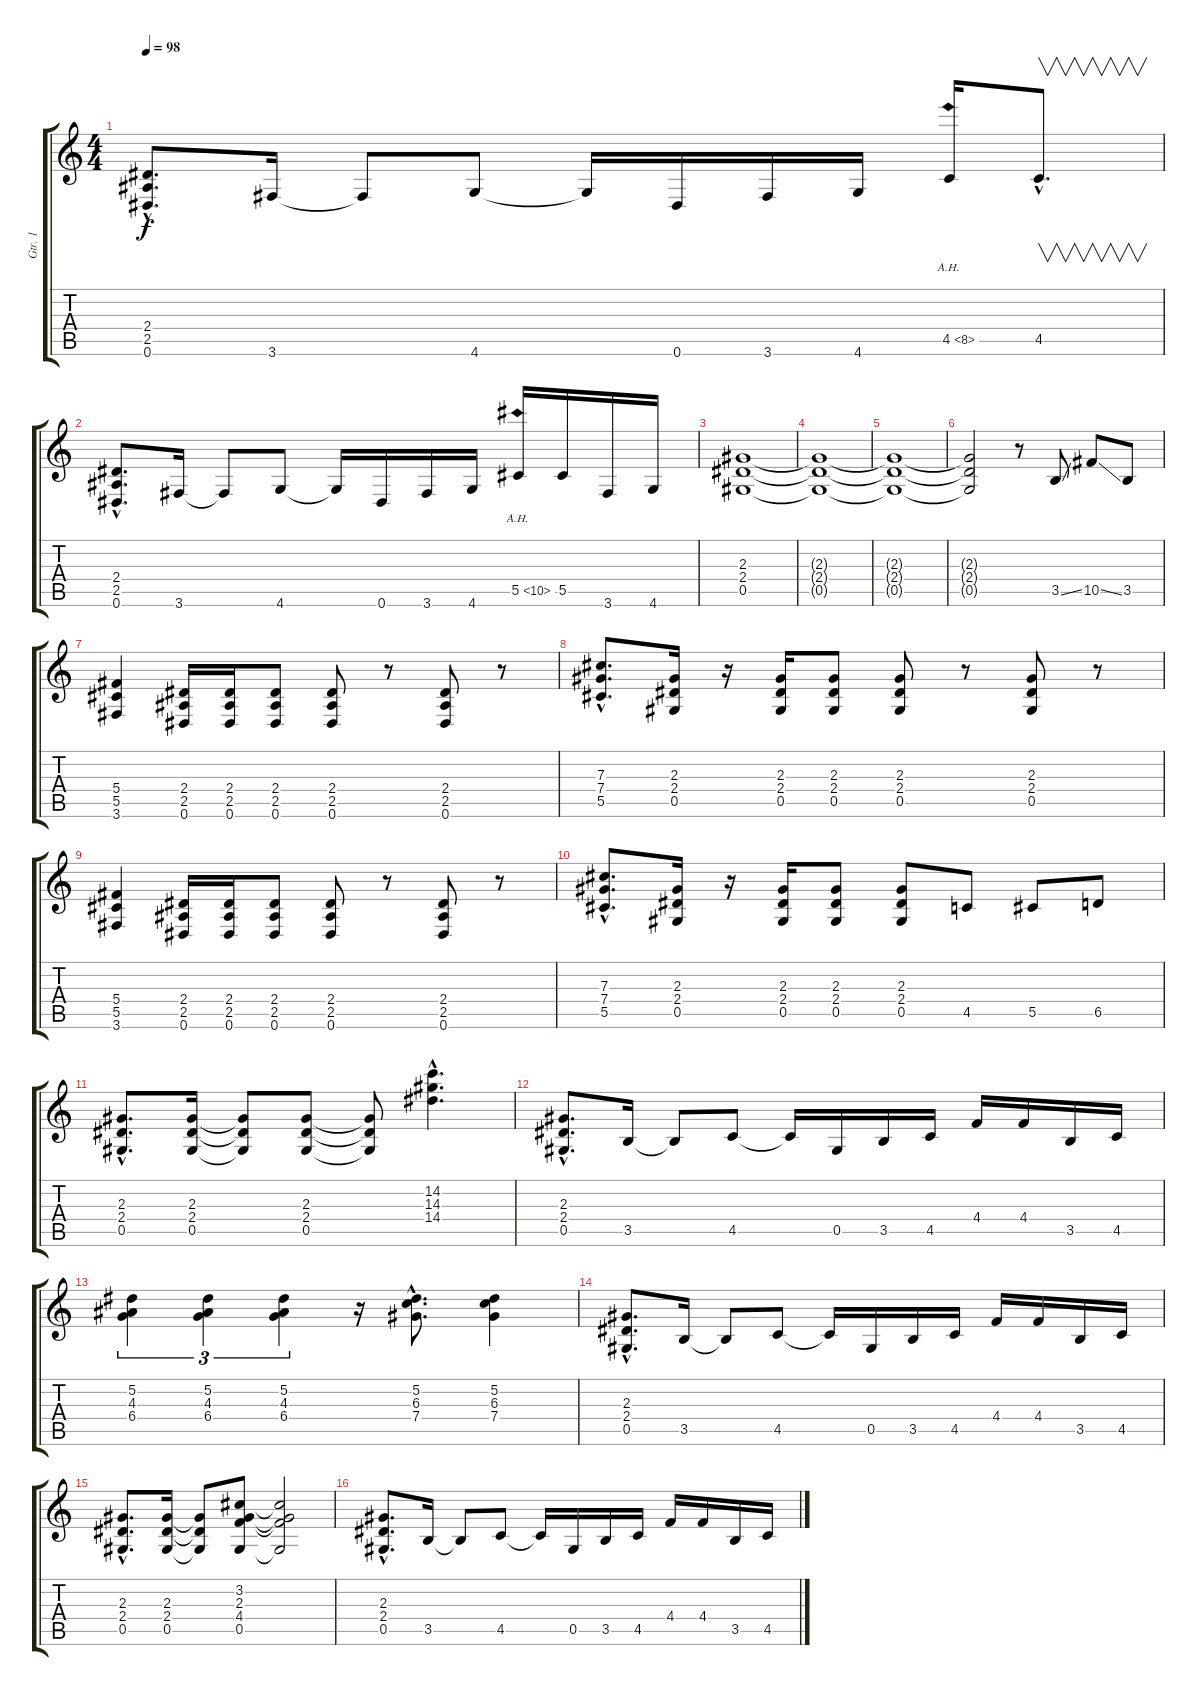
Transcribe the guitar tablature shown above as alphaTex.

\track ("Gtr. 1" "Gtr. 1") {instrument distortionguitar}
\staff {score tabs}
\tuning (Eb4 Bb3 Gb3 Db3 Ab2 Eb2) {hide}
\ts (4 4)
\tempo 98
\clef g2
\ks c
(2.4{hac} 2.5{hac} 0.6{hac}).8{d dy f} 3.6.16 3.6{t}.8 4.6.8 4.6{t}.16 0.6.16 3.6.16 4.6.16 4.5{ah 4}.16 4.5{hac}.8{v d} |
(2.4{hac} 2.5{hac} 0.6{hac}).8{d} 3.6.16 3.6{t}.8 4.6.8 4.6{t}.16 0.6.16 3.6.16 4.6.16 5.5{ah 5}.16 5.5.16 3.6.16 4.6.16 |
(2.3 2.4 0.5).1 |
(2.3{t} 2.4{t} 0.5{t}).1 |
(2.3{t} 2.4{t} 0.5{t}).1 |
(2.3{t} 2.4{t} 0.5{t}).2 r.8 3.5{ss}.8 10.5{ss}.8 3.5.8 |
(5.4 5.5 3.6).4 (2.4 2.5 0.6).16 (2.4 2.5 0.6).16 (2.4 2.5 0.6).8 (2.4 2.5 0.6).8 r.8 (2.4 2.5 0.6).8 r.8 |
(7.3{hac} 7.4{hac} 5.5{hac}).8{d} (2.3 2.4 0.5).16 r.16 (2.3 2.4 0.5).16 (2.3 2.4 0.5).8 (2.3 2.4 0.5).8 r.8 (2.3 2.4 0.5).8 r.8 |
(5.4 5.5 3.6).4 (2.4 2.5 0.6).16 (2.4 2.5 0.6).16 (2.4 2.5 0.6).8 (2.4 2.5 0.6).8 r.8 (2.4 2.5 0.6).8 r.8 |
(7.3{hac} 7.4{hac} 5.5{hac}).8{d} (2.3 2.4 0.5).16 r.16 (2.3 2.4 0.5).16 (2.3 2.4 0.5).8 (2.3 2.4 0.5).8 4.5.8 5.5.8 6.5.8 |
(2.3{hac} 2.4{hac} 0.5{hac}).8{d} (2.3 2.4 0.5).16 (2.3{t} 2.4{t} 0.5{t}).8 (2.3 2.4 0.5).8 (2.3{t} 2.4{t} 0.5{t}).8 (14.2{hac} 14.3{hac} 14.4{hac}).4{d} |
(2.3{hac} 2.4{hac} 0.5{hac}).8{d} 3.5.16 3.5{t}.8 4.5.8 4.5{t}.16 0.5.16 3.5.16 4.5.16 4.4.16 4.4.16 3.5.16 4.5.16 |
(5.2 4.3 6.4).4{tu (3 2)} (5.2 4.3 6.4).4{tu (3 2)} (5.2 4.3 6.4).4{tu (3 2)} r.16 (5.2{hac} 6.3{hac} 7.4{hac}).8{d} (5.2 6.3 7.4).4 |
(2.3{hac} 2.4{hac} 0.5{hac}).8{d} 3.5.16 3.5{t}.8 4.5.8 4.5{t}.16 0.5.16 3.5.16 4.5.16 4.4.16 4.4.16 3.5.16 4.5.16 |
(2.3{hac} 2.4{hac} 0.5{hac}).8{d} (2.3 2.4 0.5).16 (2.3{t} 2.4{t} 0.5{t}).8 (3.2 2.3 4.4 0.5).8 (3.2{t} 2.3{t} 4.4{t} 0.5{t}).2 |
(2.3{hac} 2.4{hac} 0.5{hac}).8{d} 3.5.16 3.5{t}.8 4.5.8 4.5{t}.16 0.5.16 3.5.16 4.5.16 4.4.16 4.4.16 3.5.16 4.5.16
